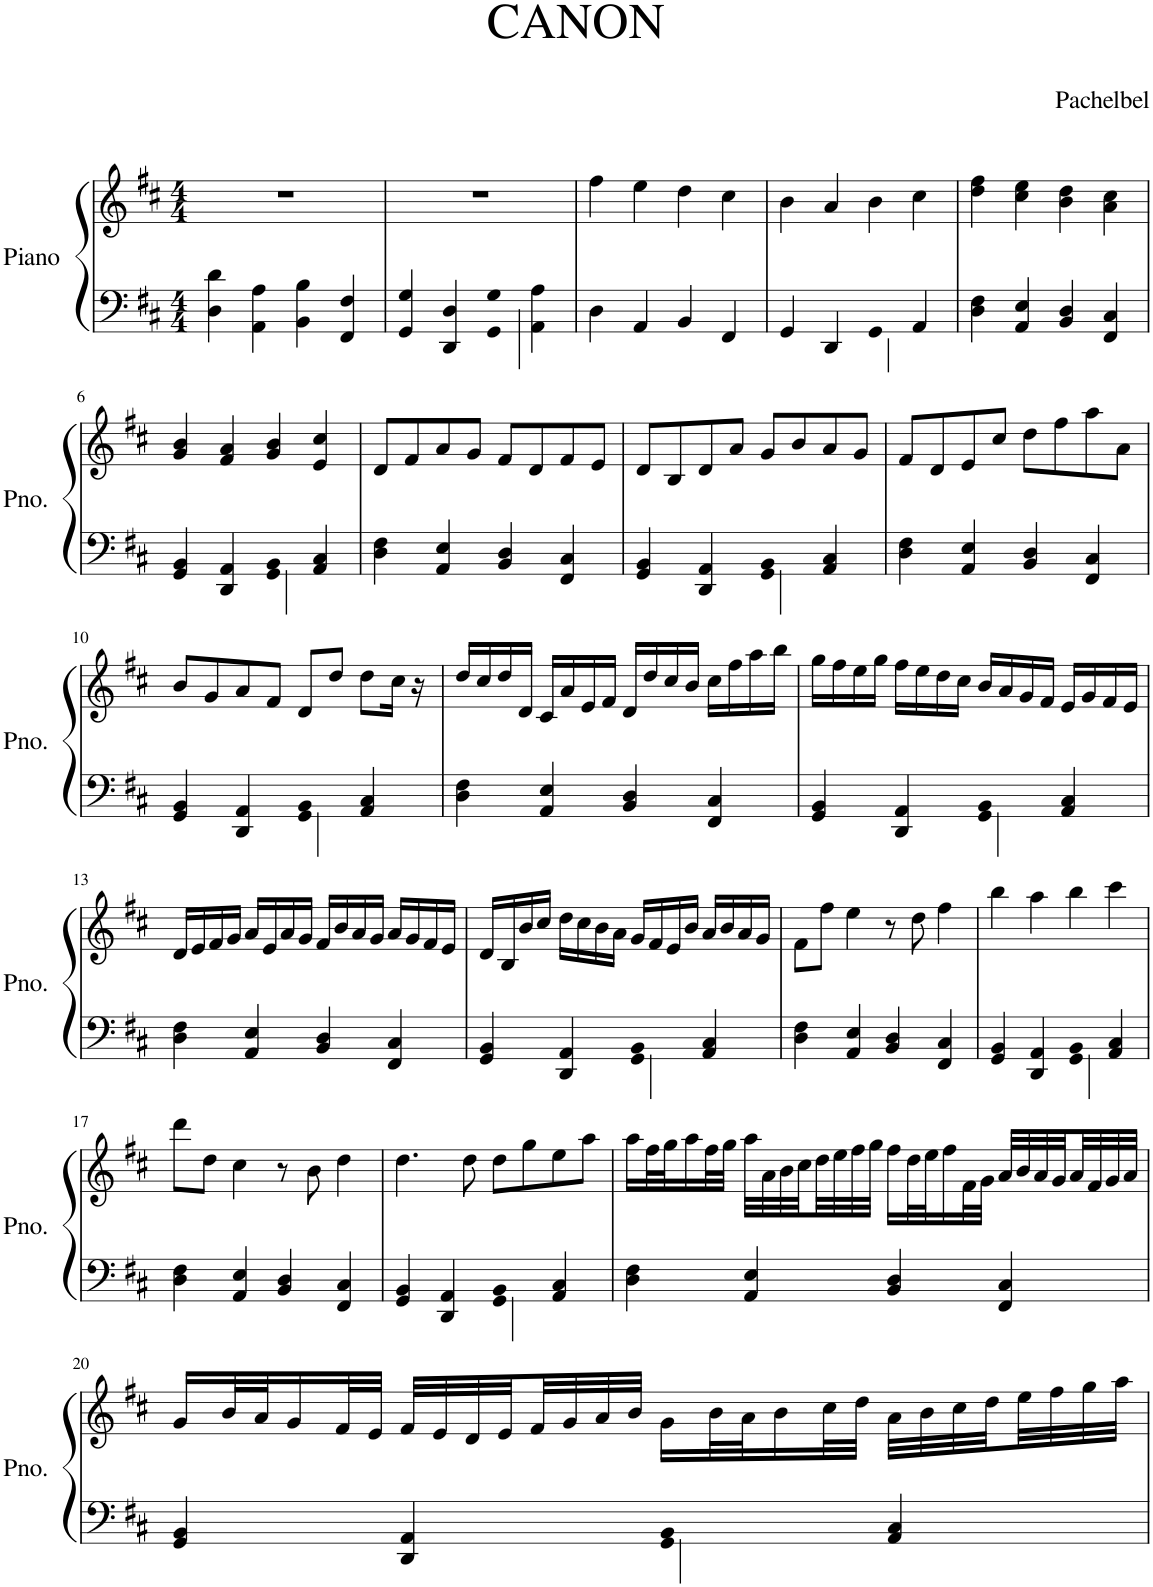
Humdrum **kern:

**kern	**kern
*part1	*part1
*staff2	*staff1
*I"Piano	*
*I'Pno.	*
*clefF4	*clefG2
*k[f#c#]	*k[f#c#]
*M4/4	*M4/4
=1	=1
4D\ 4d\	1r
4AA\ 4A\	.
4BB\ 4B\	.
4FF#/ 4F#/	.
=2	=2
4GG/ 4G/	1r
4DD/ 4D/	.
4GG/ 4G/	.
4AA\ 4A\	.
=3	=3
4D\	4ff#\
4AA/	4ee\
4BB/	4dd\
4FF#/	4cc#\
=4	=4
4GG/	4b\
4DD/	4a/
4GG/	4b\
4AA/	4cc#\
=5	=5
4D\ 4F#\	4dd\ 4ff#\
4AA/ 4E/	4cc#\ 4ee\
4BB/ 4D/	4b\ 4dd\
4FF#/ 4C#/	4a\ 4cc#\
!!LO:LB:g=z
=6	=6
4GG/ 4BB/	4g/ 4b/
4DD/ 4AA/	4f#/ 4a/
4GG/ 4BB/	4g/ 4b/
4AA/ 4C#/	4e/ 4cc#/
=7	=7
4D\ 4F#\	8d/L
.	8f#/
4AA/ 4E/	8a/
.	8g/J
4BB/ 4D/	8f#/L
.	8d/
4FF#/ 4C#/	8f#/
.	8e/J
=8	=8
4GG/ 4BB/	8d/L
.	8B/
4DD/ 4AA/	8d/
.	8a/J
4GG/ 4BB/	8g/L
.	8b/
4AA/ 4C#/	8a/
.	8g/J
=9	=9
4D\ 4F#\	8f#/L
.	8d/
4AA/ 4E/	8e/
.	8cc#/J
4BB/ 4D/	8dd\L
.	8ff#\
4FF#/ 4C#/	8aa\
.	8a\J
!!LO:LB:g=z
=10	=10
4GG/ 4BB/	8b/L
.	8g/
4DD/ 4AA/	8a/
.	8f#/J
4GG/ 4BB/	8d/L
.	8dd/J
4AA/ 4C#/	8dd\L
.	16cc#\Jk
.	16r
=11	=11
4D\ 4F#\	16dd/LL
.	16cc#/
.	16dd/
.	16d/JJ
4AA/ 4E/	16c#/LL
.	16a/
.	16e/
.	16f#/JJ
4BB/ 4D/	16d/LL
.	16dd/
.	16cc#/
.	16b/JJ
4FF#/ 4C#/	16cc#\LL
.	16ff#\
.	16aa\
.	16bb\JJ
=12	=12
4GG/ 4BB/	16gg\LL
.	16ff#\
.	16ee\
.	16gg\JJ
4DD/ 4AA/	16ff#\LL
.	16ee\
.	16dd\
.	16cc#\JJ
4GG/ 4BB/	16b/LL
.	16a/
.	16g/
.	16f#/JJ
4AA/ 4C#/	16e/LL
.	16g/
.	16f#/
.	16e/JJ
!!LO:LB:g=z
=13	=13
4D\ 4F#\	16d/LL
.	16e/
.	16f#/
.	16g/JJ
4AA/ 4E/	16a/LL
.	16e/
.	16a/
.	16g/JJ
4BB/ 4D/	16f#/LL
.	16b/
.	16a/
.	16g/JJ
4FF#/ 4C#/	16a/LL
.	16g/
.	16f#/
.	16e/JJ
=14	=14
4GG/ 4BB/	16d/LL
.	16B/
.	16b/
.	16cc#/JJ
4DD/ 4AA/	16dd\LL
.	16cc#\
.	16b\
.	16a\JJ
4GG/ 4BB/	16g/LL
.	16f#/
.	16e/
.	16b/JJ
4AA/ 4C#/	16a/LL
.	16b/
.	16a/
.	16g/JJ
=15	=15
4D\ 4F#\	8f#\L
.	8ff#\J
4AA/ 4E/	4ee\
4BB/ 4D/	8r
.	8dd\
4FF#/ 4C#/	4ff#\
=16	=16
4GG/ 4BB/	4bb\
4DD/ 4AA/	4aa\
4GG/ 4BB/	4bb\
4AA/ 4C#/	4ccc#\
!!LO:LB:g=z
=17	=17
4D\ 4F#\	8ddd\L
.	8dd\J
4AA/ 4E/	4cc#\
4BB/ 4D/	8r
.	8b\
4FF#/ 4C#/	4dd\
=18	=18
4GG/ 4BB/	4.dd\
4DD/ 4AA/	.
.	8dd\
4GG/ 4BB/	8dd\L
.	8gg\
4AA/ 4C#/	8ee\
.	8aa\J
=19	=19
4D\ 4F#\	16aa\LL
.	32ff#\L
.	32gg\J
.	16aa\
.	32ff#\L
.	32gg\JJJ
4AA/ 4E/	32aa\LLL
.	32a\
.	32b\
.	32cc#\
.	32dd\
.	32ee\
.	32ff#\
.	32gg\JJJ
4BB/ 4D/	16ff#\LL
.	32dd\L
.	32ee\J
.	16ff#\
.	32f#\L
.	32g\JJJ
4FF#/ 4C#/	32a/LLL
.	32b/
.	32a/
.	32g/
.	32a/
.	32f#/
.	32g/
.	32a/JJJ
!!LO:LB:g=z
=20	=20
4GG/ 4BB/	16g/LL
.	32b/L
.	32a/J
.	16g/
.	32f#/L
.	32e/JJJ
4DD/ 4AA/	32f#/LLL
.	32e/
.	32d/
.	32e/
.	32f#/
.	32g/
.	32a/
.	32b/JJJ
4GG/ 4BB/	16g\LL
.	32b\L
.	32a\J
.	16b\
.	32cc#\L
.	32dd\JJJ
4AA/ 4C#/	32a\LLL
.	32b\
.	32cc#\
.	32dd\
.	32ee\
.	32ff#\
.	32gg\
.	32aa\JJJ
=	=
*-	*-
